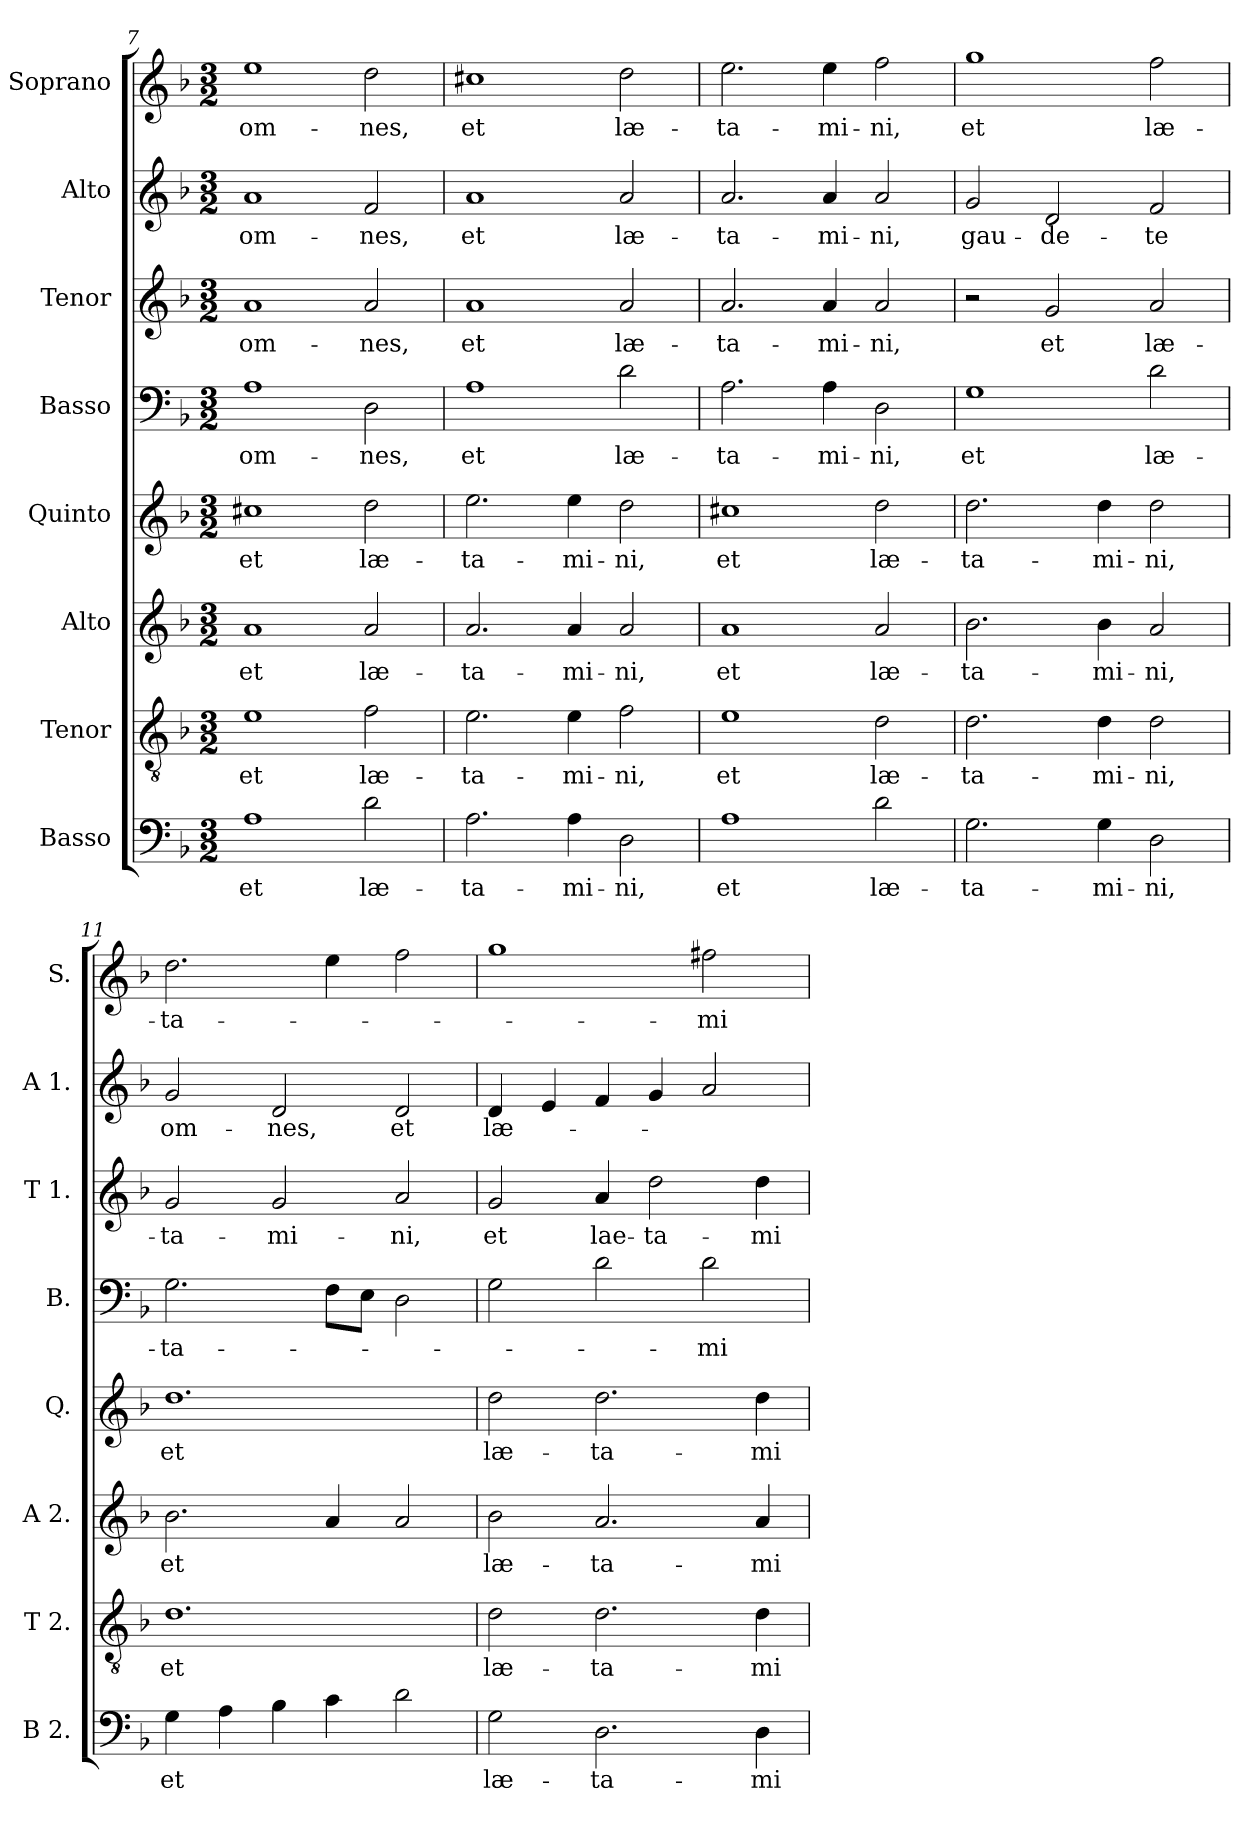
**kern	**text	**kern	**text	**kern	**text	**kern	**text	**kern	**text	**kern	**text	**kern	**text	**kern	**text
*part8	*part8	*part7	*part7	*part6	*part6	*part5	*part5	*part4	*part4	*part3	*part3	*part2	*part2	*part1	*part1
*staff8	*staff8	*staff7	*staff7	*staff6	*staff6	*staff5	*staff5	*staff4	*staff4	*staff3	*staff3	*staff2	*staff2	*staff1	*staff1
*I"Basso	*	*I"Tenor	*	*I"Alto	*	*I"Quinto	*	*I"Basso	*	*I"Tenor	*	*I"Alto	*	*I"Soprano	*
*I'B 2.	*	*I'T 2.	*	*I'A 2.	*	*I'Q.	*	*I'B.	*	*I'T 1.	*	*I'A 1.	*	*I'S.	*
*clefF4	*	*clefGv2	*	*clefG2	*	*clefG2	*	*clefF4	*	*clefG2	*	*clefG2	*	*clefG2	*
*	*	*ITrd7c12	*	*	*	*	*	*	*	*ITrd7c12	*	*	*	*	*
*k[b-]	*	*k[b-]	*	*k[b-]	*	*k[b-]	*	*k[b-]	*	*k[b-]	*	*k[b-]	*	*k[b-]	*
*F:	*	*F:	*	*F:	*	*F:	*	*F:	*	*F:	*	*F:	*	*F:	*
*M3/2	*	*M3/2	*	*M3/2	*	*M3/2	*	*M3/2	*	*M3/2	*	*M3/2	*	*M3/2	*
=7	=7	=7	=7	=7	=7	=7	=7	=7	=7	=7	=7	=7	=7	=7	=7
!	!LO:LY:b:color=#000000	!	!	!	!	!	!	!	!	!	!	!	!	!	!
!	!	!	!LO:LY:b:color=#000000	!	!	!	!	!	!	!	!	!	!	!	!
!	!	!	!	!	!LO:LY:b:color=#000000	!	!	!	!	!	!	!	!	!	!
!	!	!	!	!	!	!	!LO:LY:b:color=#000000	!	!	!	!	!	!	!	!
!	!	!	!	!	!	!	!	!	!LO:LY:b:color=#000000	!	!	!	!	!	!
!	!	!	!	!	!	!	!	!	!	!	!LO:LY:b:color=#000000	!	!	!	!
!	!	!	!	!	!	!	!	!	!	!	!	!	!LO:LY:b:color=#000000	!	!
!	!	!	!	!	!	!	!	!	!	!	!	!	!	!	!LO:LY:b:color=#000000
1Ai	et	1Ei	et	1ai	et	1cc#Xi	et	1Ai	om-	1Ai	om-	1ai	om-	1eei	om-
!	!LO:LY:b:color=#000000	!	!	!	!	!	!	!	!	!	!	!	!	!	!
!	!	!	!LO:LY:b:color=#000000	!	!	!	!	!	!	!	!	!	!	!	!
!	!	!	!	!	!LO:LY:b:color=#000000	!	!	!	!	!	!	!	!	!	!
!	!	!	!	!	!	!	!LO:LY:b:color=#000000	!	!	!	!	!	!	!	!
!	!	!	!	!	!	!	!	!	!LO:LY:b:color=#000000	!	!	!	!	!	!
!	!	!	!	!	!	!	!	!	!	!	!LO:LY:b:color=#000000	!	!	!	!
!	!	!	!	!	!	!	!	!	!	!	!	!	!LO:LY:b:color=#000000	!	!
!	!	!	!	!	!	!	!	!	!	!	!	!	!	!	!LO:LY:b:color=#000000
2di\	læ-	2Fi\	læ-	2ai/	læ-	2ddi\	læ-	2Di\	-nes,	2Ai/	-nes,	2fi/	-nes,	2ddi\	-nes,
=8	=8	=8	=8	=8	=8	=8	=8	=8	=8	=8	=8	=8	=8	=8	=8
!	!LO:LY:b:color=#000000	!	!	!	!	!	!	!	!	!	!	!	!	!	!
!	!	!	!LO:LY:b:color=#000000	!	!	!	!	!	!	!	!	!	!	!	!
!	!	!	!	!	!LO:LY:b:color=#000000	!	!	!	!	!	!	!	!	!	!
!	!	!	!	!	!	!	!LO:LY:b:color=#000000	!	!	!	!	!	!	!	!
!	!	!	!	!	!	!	!	!	!LO:LY:b:color=#000000	!	!	!	!	!	!
!	!	!	!	!	!	!	!	!	!	!	!LO:LY:b:color=#000000	!	!	!	!
!	!	!	!	!	!	!	!	!	!	!	!	!	!LO:LY:b:color=#000000	!	!
!	!	!	!	!	!	!	!	!	!	!	!	!	!	!	!LO:LY:b:color=#000000
2.Ai\	-ta-	2.Ei\	-ta-	2.ai/	-ta-	2.eei\	-ta-	1Ai	et	1Ai	et	1ai	et	1cc#Xi	et
!	!LO:LY:b:color=#000000	!	!	!	!	!	!	!	!	!	!	!	!	!	!
!	!	!	!LO:LY:b:color=#000000	!	!	!	!	!	!	!	!	!	!	!	!
!	!	!	!	!	!LO:LY:b:color=#000000	!	!	!	!	!	!	!	!	!	!
!	!	!	!	!	!	!	!LO:LY:b:color=#000000	!	!	!	!	!	!	!	!
4Ai\	-mi-	4Ei\	-mi-	4ai/	-mi-	4eei\	-mi-	.	.	.	.	.	.	.	.
!	!LO:LY:b:color=#000000	!	!	!	!	!	!	!	!	!	!	!	!	!	!
!	!	!	!LO:LY:b:color=#000000	!	!	!	!	!	!	!	!	!	!	!	!
!	!	!	!	!	!LO:LY:b:color=#000000	!	!	!	!	!	!	!	!	!	!
!	!	!	!	!	!	!	!LO:LY:b:color=#000000	!	!	!	!	!	!	!	!
!	!	!	!	!	!	!	!	!	!LO:LY:b:color=#000000	!	!	!	!	!	!
!	!	!	!	!	!	!	!	!	!	!	!LO:LY:b:color=#000000	!	!	!	!
!	!	!	!	!	!	!	!	!	!	!	!	!	!LO:LY:b:color=#000000	!	!
!	!	!	!	!	!	!	!	!	!	!	!	!	!	!	!LO:LY:b:color=#000000
2Di\	-ni,	2Fi\	-ni,	2ai/	-ni,	2ddi\	-ni,	2di\	læ-	2Ai/	læ-	2ai/	læ-	2ddi\	læ-
!!LO:LB:g=z
=9	=9	=9	=9	=9	=9	=9	=9	=9	=9	=9	=9	=9	=9	=9	=9
!	!LO:LY:b:color=#000000	!	!	!	!	!	!	!	!	!	!	!	!	!	!
!	!	!	!LO:LY:b:color=#000000	!	!	!	!	!	!	!	!	!	!	!	!
!	!	!	!	!	!LO:LY:b:color=#000000	!	!	!	!	!	!	!	!	!	!
!	!	!	!	!	!	!	!LO:LY:b:color=#000000	!	!	!	!	!	!	!	!
!	!	!	!	!	!	!	!	!	!LO:LY:b:color=#000000	!	!	!	!	!	!
!	!	!	!	!	!	!	!	!	!	!	!LO:LY:b:color=#000000	!	!	!	!
!	!	!	!	!	!	!	!	!	!	!	!	!	!LO:LY:b:color=#000000	!	!
!	!	!	!	!	!	!	!	!	!	!	!	!	!	!	!LO:LY:b:color=#000000
1Ai	et	1Ei	et	1ai	et	1cc#Xi	et	2.Ai\	-ta-	2.Ai/	-ta-	2.ai/	-ta-	2.eei\	-ta-
!	!	!	!	!	!	!	!	!	!LO:LY:b:color=#000000	!	!	!	!	!	!
!	!	!	!	!	!	!	!	!	!	!	!LO:LY:b:color=#000000	!	!	!	!
!	!	!	!	!	!	!	!	!	!	!	!	!	!LO:LY:b:color=#000000	!	!
!	!	!	!	!	!	!	!	!	!	!	!	!	!	!	!LO:LY:b:color=#000000
.	.	.	.	.	.	.	.	4Ai\	-mi-	4Ai/	-mi-	4ai/	-mi-	4eei\	-mi-
!	!LO:LY:b:color=#000000	!	!	!	!	!	!	!	!	!	!	!	!	!	!
!	!	!	!LO:LY:b:color=#000000	!	!	!	!	!	!	!	!	!	!	!	!
!	!	!	!	!	!LO:LY:b:color=#000000	!	!	!	!	!	!	!	!	!	!
!	!	!	!	!	!	!	!LO:LY:b:color=#000000	!	!	!	!	!	!	!	!
!	!	!	!	!	!	!	!	!	!LO:LY:b:color=#000000	!	!	!	!	!	!
!	!	!	!	!	!	!	!	!	!	!	!LO:LY:b:color=#000000	!	!	!	!
!	!	!	!	!	!	!	!	!	!	!	!	!	!LO:LY:b:color=#000000	!	!
!	!	!	!	!	!	!	!	!	!	!	!	!	!	!	!LO:LY:b:color=#000000
2di\	læ-	2Di\	læ-	2ai/	læ-	2ddi\	læ-	2Di\	-ni,	2Ai/	-ni,	2ai/	-ni,	2ffi\	-ni,
=10	=10	=10	=10	=10	=10	=10	=10	=10	=10	=10	=10	=10	=10	=10	=10
!	!LO:LY:b:color=#000000	!	!	!	!	!	!	!	!	!	!	!	!	!	!
!	!	!	!LO:LY:b:color=#000000	!	!	!	!	!	!	!	!	!	!	!	!
!	!	!	!	!	!LO:LY:b:color=#000000	!	!	!	!	!	!	!	!	!	!
!	!	!	!	!	!	!	!LO:LY:b:color=#000000	!	!	!	!	!	!	!	!
!	!	!	!	!	!	!	!	!	!LO:LY:b:color=#000000	!	!	!	!	!	!
!	!	!	!	!	!	!	!	!	!	!	!	!	!LO:LY:b:color=#000000	!	!
!	!	!	!	!	!	!	!	!	!	!	!	!	!	!	!LO:LY:b:color=#000000
2.Gi\	-ta-	2.Di\	-ta-	2.b-i\	-ta-	2.ddi\	-ta-	1Gi	et	2r	.	2gi/	gau-	1ggi	et
!	!	!	!	!	!	!	!	!	!	!	!LO:LY:b:color=#000000	!	!	!	!
!	!	!	!	!	!	!	!	!	!	!	!	!	!LO:LY:b:color=#000000	!	!
.	.	.	.	.	.	.	.	.	.	2Gi/	et	2di/	-de-	.	.
!	!LO:LY:b:color=#000000	!	!	!	!	!	!	!	!	!	!	!	!	!	!
!	!	!	!LO:LY:b:color=#000000	!	!	!	!	!	!	!	!	!	!	!	!
!	!	!	!	!	!LO:LY:b:color=#000000	!	!	!	!	!	!	!	!	!	!
!	!	!	!	!	!	!	!LO:LY:b:color=#000000	!	!	!	!	!	!	!	!
4Gi\	-mi-	4Di\	-mi-	4b-i\	-mi-	4ddi\	-mi-	.	.	.	.	.	.	.	.
!	!LO:LY:b:color=#000000	!	!	!	!	!	!	!	!	!	!	!	!	!	!
!	!	!	!LO:LY:b:color=#000000	!	!	!	!	!	!	!	!	!	!	!	!
!	!	!	!	!	!LO:LY:b:color=#000000	!	!	!	!	!	!	!	!	!	!
!	!	!	!	!	!	!	!LO:LY:b:color=#000000	!	!	!	!	!	!	!	!
!	!	!	!	!	!	!	!	!	!LO:LY:b:color=#000000	!	!	!	!	!	!
!	!	!	!	!	!	!	!	!	!	!	!LO:LY:b:color=#000000	!	!	!	!
!	!	!	!	!	!	!	!	!	!	!	!	!	!LO:LY:b:color=#000000	!	!
!	!	!	!	!	!	!	!	!	!	!	!	!	!	!	!LO:LY:b:color=#000000
2Di\	-ni,	2Di\	-ni,	2ai/	-ni,	2ddi\	-ni,	2di\	læ-	2Ai/	læ-	2fi/	-te	2ffi\	læ-
=11	=11	=11	=11	=11	=11	=11	=11	=11	=11	=11	=11	=11	=11	=11	=11
!	!LO:LY:b:color=#000000	!	!	!	!	!	!	!	!	!	!	!	!	!	!
!	!	!	!LO:LY:b:color=#000000	!	!	!	!	!	!	!	!	!	!	!	!
!	!	!	!	!	!LO:LY:b:color=#000000	!	!	!	!	!	!	!	!	!	!
!	!	!	!	!	!	!	!LO:LY:b:color=#000000	!	!	!	!	!	!	!	!
!	!	!	!	!	!	!	!	!	!LO:LY:b:color=#000000	!	!	!	!	!	!
!	!	!	!	!	!	!	!	!	!	!	!LO:LY:b:color=#000000	!	!	!	!
!	!	!	!	!	!	!	!	!	!	!	!	!	!LO:LY:b:color=#000000	!	!
!	!	!	!	!	!	!	!	!	!	!	!	!	!	!	!LO:LY:b:color=#000000
4Gi\	et	1.Di	et	2.b-i\	et	1.ddi	et	2.Gi\	-ta-	2Gi/	-ta-	2gi/	om-	2.ddi\	-ta-
4Ai\	.	.	.	.	.	.	.	.	.	.	.	.	.	.	.
!	!	!	!	!	!	!	!	!	!	!	!LO:LY:b:color=#000000	!	!	!	!
!	!	!	!	!	!	!	!	!	!	!	!	!	!LO:LY:b:color=#000000	!	!
4B-i\	.	.	.	.	.	.	.	.	.	2Gi/	-mi-	2di/	-nes,	.	.
4ci\	.	.	.	4ai/	.	.	.	8Fi\L	.	.	.	.	.	4eei\	.
.	.	.	.	.	.	.	.	8Ei\J	.	.	.	.	.	.	.
!	!	!	!	!	!	!	!	!	!	!	!LO:LY:b:color=#000000	!	!	!	!
!	!	!	!	!	!	!	!	!	!	!	!	!	!LO:LY:b:color=#000000	!	!
2di\	.	.	.	2ai/	.	.	.	2Di\	.	2Ai/	-ni,	2di/	et	2ffi\	.
=12	=12	=12	=12	=12	=12	=12	=12	=12	=12	=12	=12	=12	=12	=12	=12
!	!LO:LY:b:color=#000000	!	!	!	!	!	!	!	!	!	!	!	!	!	!
!	!	!	!LO:LY:b:color=#000000	!	!	!	!	!	!	!	!	!	!	!	!
!	!	!	!	!	!LO:LY:b:color=#000000	!	!	!	!	!	!	!	!	!	!
!	!	!	!	!	!	!	!LO:LY:b:color=#000000	!	!	!	!	!	!	!	!
!	!	!	!	!	!	!	!	!	!	!	!LO:LY:b:color=#000000	!	!	!	!
!	!	!	!	!	!	!	!	!	!	!	!	!	!LO:LY:b:color=#000000	!	!
2Gi\	læ-	2Di\	læ-	2b-i\	læ-	2ddi\	læ-	2Gi\	.	2Gi/	et	4di/	læ-	1ggi	.
.	.	.	.	.	.	.	.	.	.	.	.	4ei/	.	.	.
!	!LO:LY:b:color=#000000	!	!	!	!	!	!	!	!	!	!	!	!	!	!
!	!	!	!LO:LY:b:color=#000000	!	!	!	!	!	!	!	!	!	!	!	!
!	!	!	!	!	!LO:LY:b:color=#000000	!	!	!	!	!	!	!	!	!	!
!	!	!	!	!	!	!	!LO:LY:b:color=#000000	!	!	!	!	!	!	!	!
!	!	!	!	!	!	!	!	!	!	!	!LO:LY:b:color=#000000	!	!	!	!
2.Di\	-ta-	2.Di\	-ta-	2.ai/	-ta-	2.ddi\	-ta-	2di\	.	4Ai/	lae-	4fi/	.	.	.
!	!	!	!	!	!	!	!	!	!	!	!LO:LY:b:color=#000000	!	!	!	!
.	.	.	.	.	.	.	.	.	.	2di\	-ta-	4gi/	.	.	.
!	!	!	!	!	!	!	!	!	!LO:LY:b:color=#000000	!	!	!	!	!	!
!	!	!	!	!	!	!	!	!	!	!	!	!	!	!	!LO:LY:b:color=#000000
.	.	.	.	.	.	.	.	2di\	-mi-	.	.	2ai/	.	2ff#Xi\	-mi-
!	!LO:LY:b:color=#000000	!	!	!	!	!	!	!	!	!	!	!	!	!	!
!	!	!	!LO:LY:b:color=#000000	!	!	!	!	!	!	!	!	!	!	!	!
!	!	!	!	!	!LO:LY:b:color=#000000	!	!	!	!	!	!	!	!	!	!
!	!	!	!	!	!	!	!LO:LY:b:color=#000000	!	!	!	!	!	!	!	!
!	!	!	!	!	!	!	!	!	!	!	!LO:LY:b:color=#000000	!	!	!	!
4Di\	-mi-	4Di\	-mi-	4ai/	-mi-	4ddi\	-mi-	.	.	4di\	-mi-	.	.	.	.
=	=	=	=	=	=	=	=	=	=	=	=	=	=	=	=
*-	*-	*-	*-	*-	*-	*-	*-	*-	*-	*-	*-	*-	*-	*-	*-
